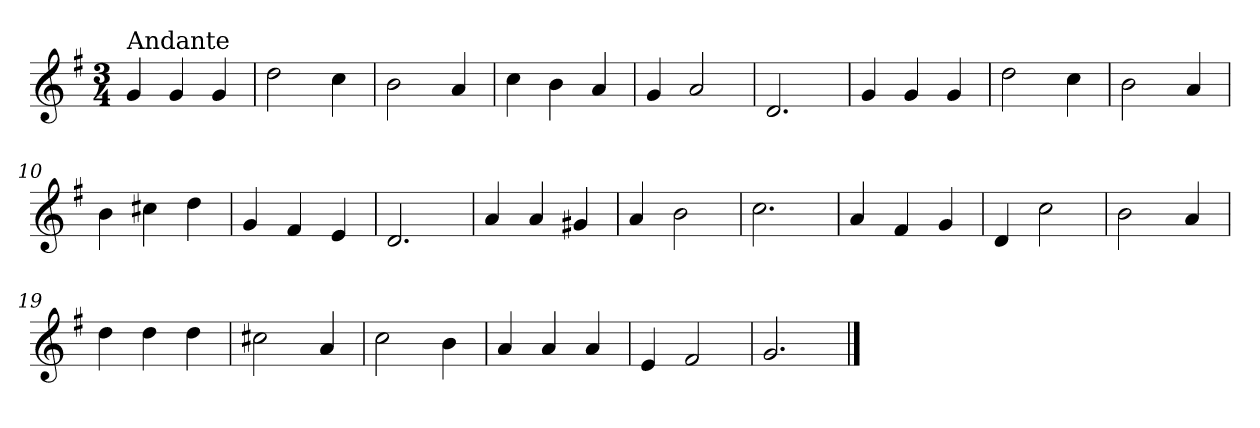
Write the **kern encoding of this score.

**kern
*part1
*staff1
*clefG2
*k[f#]
*G:
*M3/4
=1
!LO:TX:a:t=Andante
4g/
4g/
4g/
=2
2dd\
4cc\
=3
2b\
4a/
=4
4cc\
4b\
4a/
=5
4g/
2a/
=6
2.d/
=7
4g/
4g/
4g/
=8
2dd\
4cc\
!!LO:LB:g=z
=9
2b\
4a/
=10
4b\
4cc#X\
4dd\
=11
4g/
4f#/
4e/
=12
2.d/
=13
4a/
4a/
4g#X/
=14
4a/
2b\
=15
2.cc\
=16
4a/
4f#/
4g/
=17
4d/
2cc\
!!LO:LB:g=z
=18
2b\
4a/
=19
4dd\
4dd\
4dd\
=20
2cc#X\
4a/
=21
2cc\
4b\
=22
4a/
4a/
4a/
=23
4e/
2f#/
=24
2.g/
==
*-
